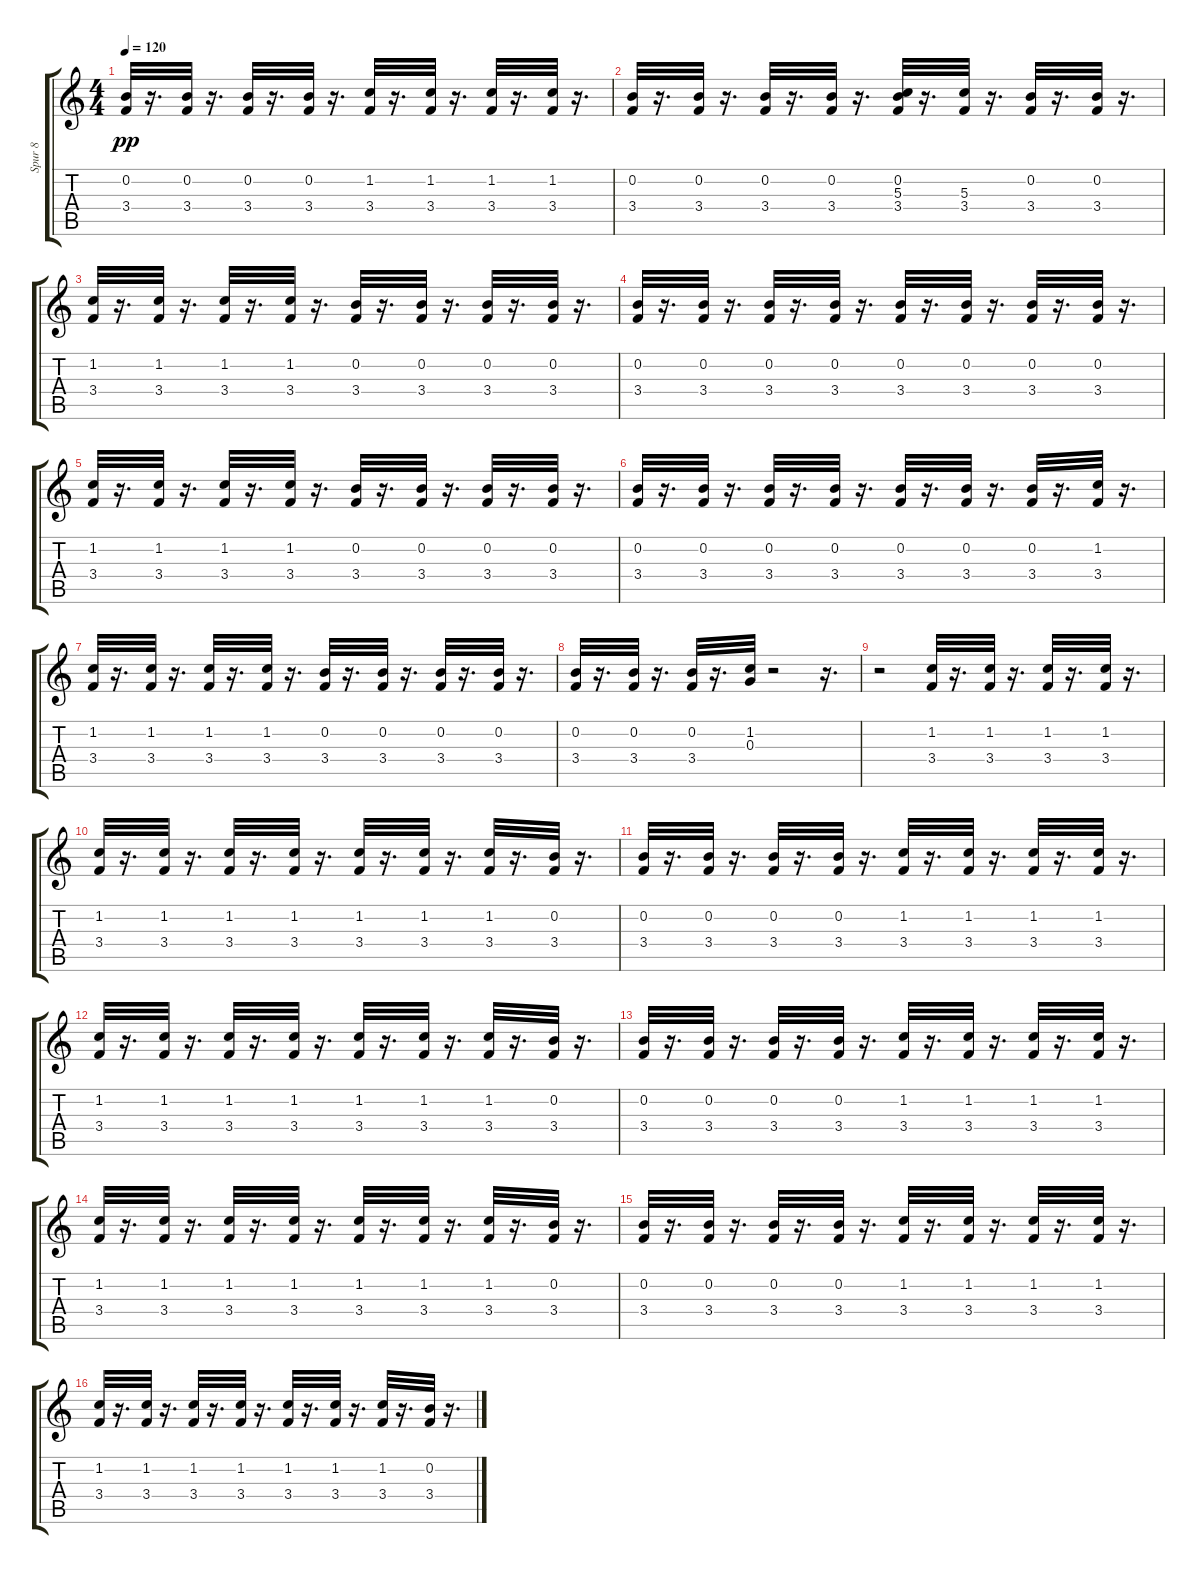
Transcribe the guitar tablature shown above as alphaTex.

\track ("Spur 8" "Spur 8") {instrument synthbass1}
\staff {score tabs}
\tuning (E4 B3 G3 D3 A2 E2) {hide}
\ts (4 4)
\tempo 120
\clef g2
\ks c
(0.2 3.4).32{dy pp} r.16{d} (0.2 3.4).32 r.16{d} (0.2 3.4).32 r.16{d} (0.2 3.4).32 r.16{d} (1.2 3.4).32 r.16{d} (1.2 3.4).32 r.16{d} (1.2 3.4).32 r.16{d} (1.2 3.4).32 r.16{d} |
(0.2 3.4).32 r.16{d} (0.2 3.4).32 r.16{d} (0.2 3.4).32 r.16{d} (0.2 3.4).32 r.16{d} (0.2 5.3 3.4).32 r.16{d} (5.3 3.4).32 r.16{d} (0.2 3.4).32 r.16{d} (0.2 3.4).32 r.16{d} |
(1.2 3.4).32 r.16{d} (1.2 3.4).32 r.16{d} (1.2 3.4).32 r.16{d} (1.2 3.4).32 r.16{d} (0.2 3.4).32 r.16{d} (0.2 3.4).32 r.16{d} (0.2 3.4).32 r.16{d} (0.2 3.4).32 r.16{d} |
(0.2 3.4).32 r.16{d} (0.2 3.4).32 r.16{d} (0.2 3.4).32 r.16{d} (0.2 3.4).32 r.16{d} (0.2 3.4).32 r.16{d} (0.2 3.4).32 r.16{d} (0.2 3.4).32 r.16{d} (0.2 3.4).32 r.16{d} |
(1.2 3.4).32 r.16{d} (1.2 3.4).32 r.16{d} (1.2 3.4).32 r.16{d} (1.2 3.4).32 r.16{d} (0.2 3.4).32 r.16{d} (0.2 3.4).32 r.16{d} (0.2 3.4).32 r.16{d} (0.2 3.4).32 r.16{d} |
(0.2 3.4).32 r.16{d} (0.2 3.4).32 r.16{d} (0.2 3.4).32 r.16{d} (0.2 3.4).32 r.16{d} (0.2 3.4).32 r.16{d} (0.2 3.4).32 r.16{d} (0.2 3.4).32 r.16{d} (1.2 3.4).32 r.16{d} |
(1.2 3.4).32 r.16{d} (1.2 3.4).32 r.16{d} (1.2 3.4).32 r.16{d} (1.2 3.4).32 r.16{d} (0.2 3.4).32 r.16{d} (0.2 3.4).32 r.16{d} (0.2 3.4).32 r.16{d} (0.2 3.4).32 r.16{d} |
(0.2 3.4).32 r.16{d} (0.2 3.4).32 r.16{d} (0.2 3.4).32 r.16{d} (1.2 0.3).32 r.2 r.16{d} |
r.2 (1.2 3.4).32 r.16{d} (1.2 3.4).32 r.16{d} (1.2 3.4).32 r.16{d} (1.2 3.4).32 r.16{d} |
(1.2 3.4).32 r.16{d} (1.2 3.4).32 r.16{d} (1.2 3.4).32 r.16{d} (1.2 3.4).32 r.16{d} (1.2 3.4).32 r.16{d} (1.2 3.4).32 r.16{d} (1.2 3.4).32 r.16{d} (0.2 3.4).32 r.16{d} |
(0.2 3.4).32 r.16{d} (0.2 3.4).32 r.16{d} (0.2 3.4).32 r.16{d} (0.2 3.4).32 r.16{d} (1.2 3.4).32 r.16{d} (1.2 3.4).32 r.16{d} (1.2 3.4).32 r.16{d} (1.2 3.4).32 r.16{d} |
(1.2 3.4).32 r.16{d} (1.2 3.4).32 r.16{d} (1.2 3.4).32 r.16{d} (1.2 3.4).32 r.16{d} (1.2 3.4).32 r.16{d} (1.2 3.4).32 r.16{d} (1.2 3.4).32 r.16{d} (0.2 3.4).32 r.16{d} |
(0.2 3.4).32 r.16{d} (0.2 3.4).32 r.16{d} (0.2 3.4).32 r.16{d} (0.2 3.4).32 r.16{d} (1.2 3.4).32 r.16{d} (1.2 3.4).32 r.16{d} (1.2 3.4).32 r.16{d} (1.2 3.4).32 r.16{d} |
(1.2 3.4).32 r.16{d} (1.2 3.4).32 r.16{d} (1.2 3.4).32 r.16{d} (1.2 3.4).32 r.16{d} (1.2 3.4).32 r.16{d} (1.2 3.4).32 r.16{d} (1.2 3.4).32 r.16{d} (0.2 3.4).32 r.16{d} |
(0.2 3.4).32 r.16{d} (0.2 3.4).32 r.16{d} (0.2 3.4).32 r.16{d} (0.2 3.4).32 r.16{d} (1.2 3.4).32 r.16{d} (1.2 3.4).32 r.16{d} (1.2 3.4).32 r.16{d} (1.2 3.4).32 r.16{d} |
(1.2 3.4).32 r.16{d} (1.2 3.4).32 r.16{d} (1.2 3.4).32 r.16{d} (1.2 3.4).32 r.16{d} (1.2 3.4).32 r.16{d} (1.2 3.4).32 r.16{d} (1.2 3.4).32 r.16{d} (0.2 3.4).32 r.16{d}
